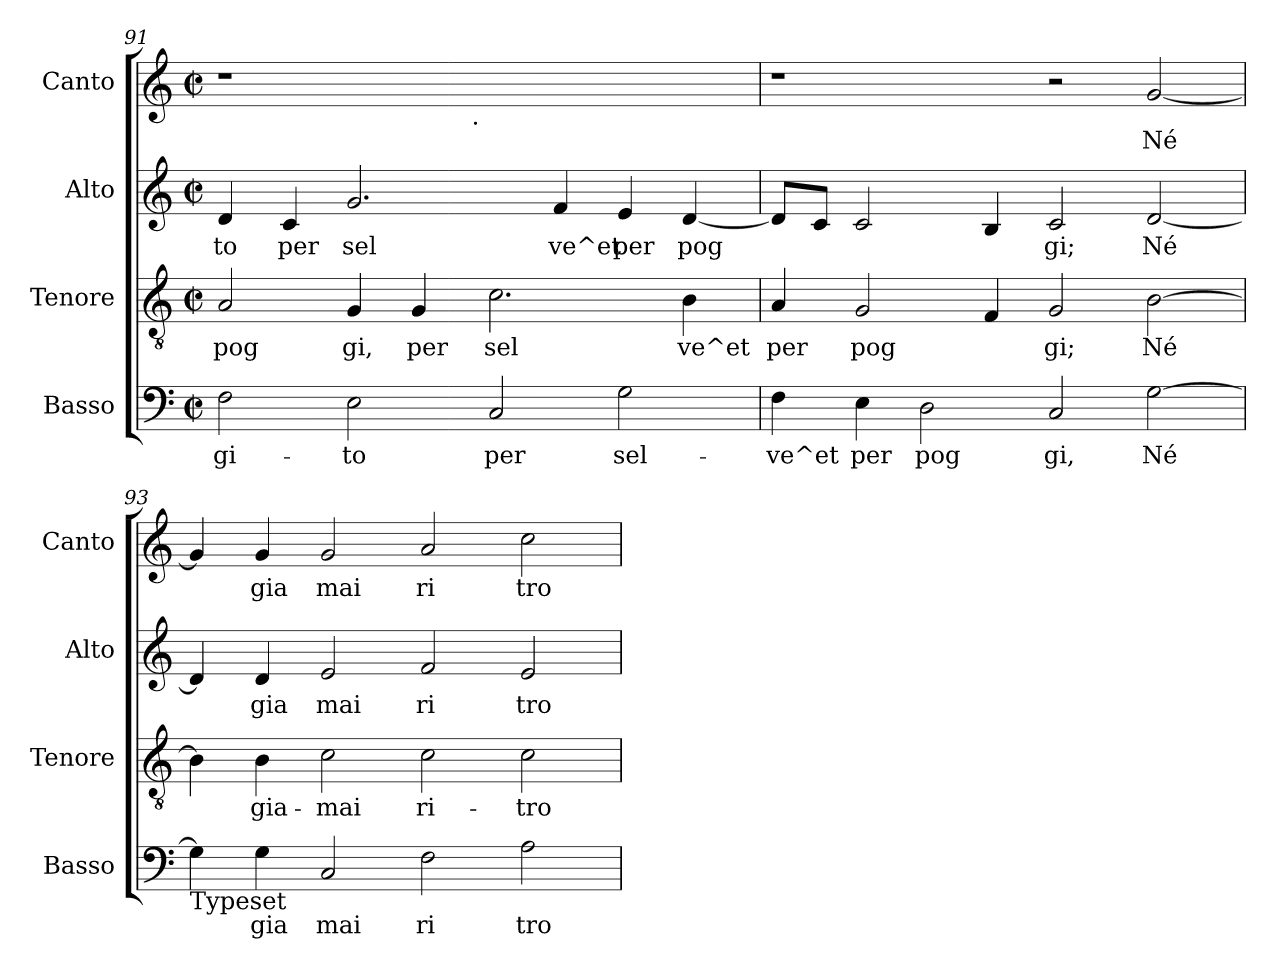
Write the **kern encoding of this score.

**kern	**text	**kern	**text	**kern	**text	**kern	**text
*part4	*part4	*part3	*part3	*part2	*part2	*part1	*part1
*staff4	*staff4	*staff3	*staff3	*staff2	*staff2	*staff1	*staff1
*I"Basso	*	*I"Tenore	*	*I"Alto	*	*I"Canto	*
*I'Basso	*	*I'Tenore	*	*I'Alto	*	*I'Canto	*
*clefF4	*	*clefGv2	*	*clefG2	*	*clefG2	*
*k[]	*	*k[]	*	*k[]	*	*k[]	*
*C:	*	*C:	*	*C:	*	*C:	*
*M2/2	*	*M2/2	*	*M2/2	*	*M2/2	*
*met(c|)	*	*met(c|)	*	*met(c|)	*	*met(c|)	*
=91	=91	=91	=91	=91	=91	=91	=91
!	!LO:LY:b:cj	!	!LO:LY:b:cj	!	!LO:LY:b:cj	!	!
*	*	*	*	*	*	*^	*
2F\	gi-	2A/	pog	4d/	to	1r	2ryy	.
!	!	!	!	!	!LO:LY:b:cj	!	!	!
.	.	.	.	4c/	per	.	.	.
!	!LO:LY:b:cj	!	!LO:LY:b:cj	!	!LO:LY:b:cj	!	!	!
2E\	-to	4G/	gi,	2.g/	sel	.	4...ryy	.
!	!	!	!LO:LY:b:cj	!	!	!	!	!
.	.	4G/	per	.	.	.	.	.
!	!	!	!	!	!	!	!LO:TX:b:t=.	!
.	.	.	.	.	.	.	1ryy	.
!	!LO:LY:b:cj	!	!LO:LY:b:cj	!	!	!	!	!
2C/	per	2.c\	sel	.	.	1ryy	.	.
!	!	!	!	!	!LO:LY:b:cj	!	!	!
.	.	.	.	4f/	ve^et	.	.	.
!	!LO:LY:b:cj	!	!	!	!LO:LY:b:cj	!	!	!
2G\	sel-	.	.	4e/	per	.	.	.
!	!	!	!LO:LY:b:cj	!	!LO:LY:b:cj	!	!	!
.	.	4B\	ve^et	[<4d/	pog	.	.	.
.	.	.	.	.	.	.	32ryy	.
!!LO:PB:g=z
=92	=92	=92	=92	=92	=92	=92	=92	=92
!	!LO:LY:b:cj	!	!LO:LY:b:cj	!	!LO:LY:b:cj	!	!	!
*	*	*	*	*	*	*v	*v	*
4F\	-ve^et	4A/	per	8d/L]	.	1r	.
!	!	!	!	!	!LO:LY:b:cj	!	!
.	.	.	.	8c/J	.	.	.
!	!LO:LY:b:cj	!	!LO:LY:b:cj	!	!LO:LY:b:cj	!	!
4E\	per	2G/	pog-	2c/	.	.	.
!	!LO:LY:b:cj	!	!	!	!	!	!
2D\	pog	.	.	.	.	.	.
!	!	!	!LO:LY:b:cj	!	!LO:LY:b:cj	!	!
.	.	4F/	--	4B/	.	.	.
!	!LO:LY:b:cj	!	!LO:LY:b:cj	!	!LO:LY:b:cj	!	!
2C/	gi,	2G/	-gi;	2c/	gi;	2r	.
!	!LO:LY:b:cj	!	!LO:LY:b:cj	!	!LO:LY:b:cj	!	!LO:LY:b:cj
[>2G\	Né	[>2B\	Né	[<2d/	Né	[<2g/	Né
=93	=93	=93	=93	=93	=93	=93	=93
!LO:TX:b:t=Typeset	!	!	!	!	!	!	!
!	!LO:LY:b:cj	!	!LO:LY:b:cj	!	!LO:LY:b:cj	!	!LO:LY:b:cj
4G\]	.	4B\]	.	4d/]	.	4g/]	.
!	!LO:LY:b:cj	!	!LO:LY:b:cj	!	!LO:LY:b:cj	!	!LO:LY:b:cj
4G\	gia	4B\	gia-	4d/	gia	4g/	gia
!	!LO:LY:b:cj	!	!LO:LY:b:cj	!	!LO:LY:b:cj	!	!LO:LY:b:cj
2C/	mai	2c\	-mai	2e/	mai	2g/	mai
!	!LO:LY:b:cj	!	!LO:LY:b:cj	!	!LO:LY:b:cj	!	!LO:LY:b:cj
2F\	ri	2c\	ri-	2f/	ri	2a/	ri
!	!LO:LY:b:cj	!	!LO:LY:b:cj	!	!LO:LY:b:cj	!	!LO:LY:b:cj
2A\	tro	2c\	-tro-	2e/	tro	2cc\	tro
=	=	=	=	=	=	=	=
*-	*-	*-	*-	*-	*-	*-	*-
